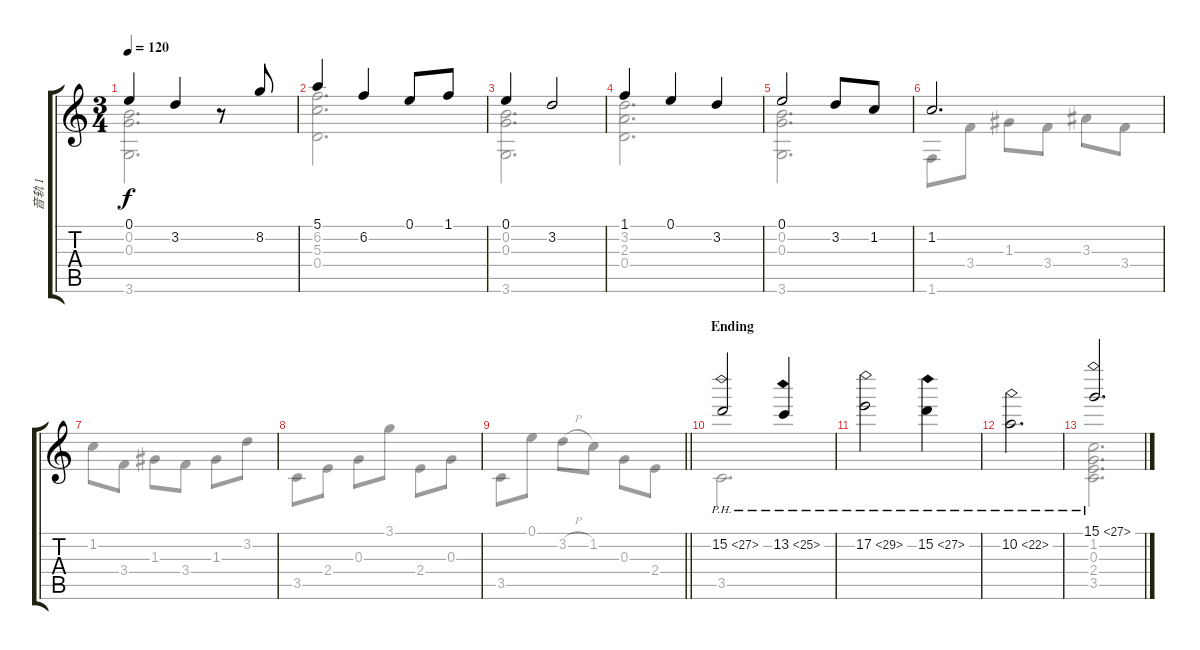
\track ("音轨 1" "音轨 1") {instrument acousticguitarsteel}
\staff {score tabs}
\tuning (E4 B3 G3 D3 A2 E2) {hide}
\voice
\ts (3 4)
\tempo 120
\clef g2
\ks c
0.1.4{dy f} 3.2.4 r.8 8.2.8 |
5.1.4 6.2.4 0.1.8 1.1.8 |
0.1.4 3.2.2 |
1.1.4 0.1.4 3.2.4 |
0.1.2 3.2.8 1.2.8 |
1.2.2{d} |
|
|
\barLineRight lightlight
|
\section ("" "Ending")
15.2{ph 12}.2 13.2{ph 12}.4 |
17.2{ph 12}.2 15.2{ph 12}.4 |
10.2{ph 12}.2{d} |
15.1{ph 12}.2{d}
\voice
\clef g2
\ottava regular
\simile none
\ks c
(0.2 0.3 3.6).2{d dy f} |
(6.2 5.3 0.4).2{d} |
(0.2 0.3 3.6).2{d} |
(3.2 2.3 0.4).2{d} |
(0.2 0.3 3.6).2{d} |
1.6.8 3.4.8 1.3.8 3.4.8 3.3.8 3.4.8 |
1.2.8 3.4.8 1.3.8 3.4.8 1.3.8 3.2.8 |
3.5.8 2.4.8 0.3.8 3.1.8 2.4.8 0.3.8 |
\barLineRight lightlight
3.5.8 0.1.8 3.2{h}.8 1.2.8 0.3.8 2.4.8 |
3.5.2{d} |
|
|
(1.2 0.3 2.4 3.5).2{d}
